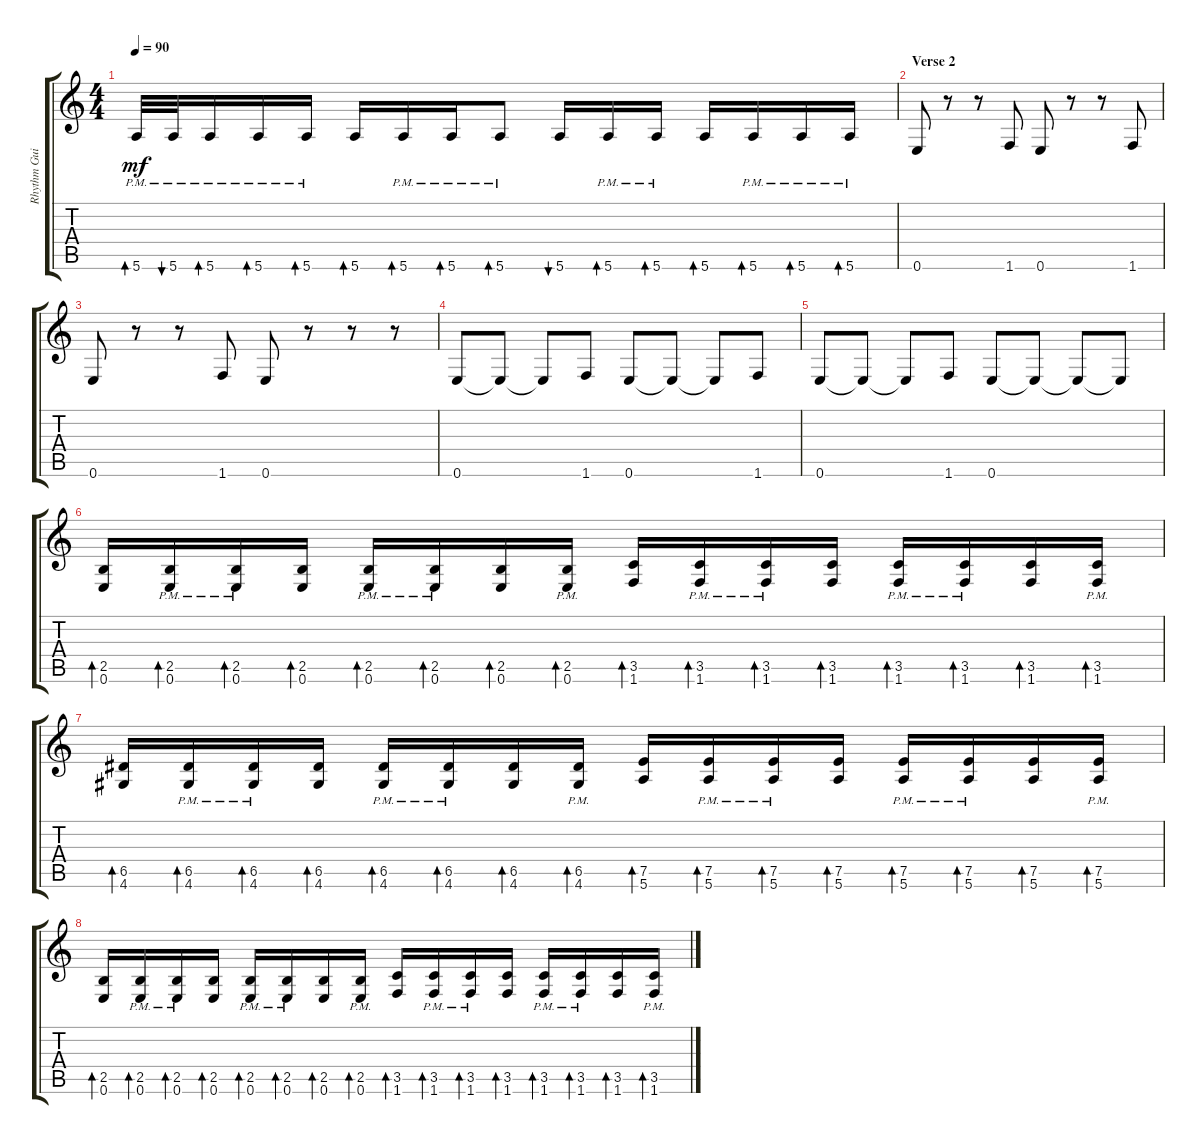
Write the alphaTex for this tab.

\track ("Rhythm Guitar" "Rhythm Gui") {instrument overdrivenguitar}
\staff {score tabs}
\tuning (E4 B3 G3 D3 A2 E2) {hide}
\ts (4 4)
\tempo 90
\clef g2
\ks c
5.6{pm}.32{bd 30 dy mf} 5.6{pm}.32{bu 30} 5.6{pm}.16{bd 30} 5.6{pm}.16{bd 30} 5.6{pm}.16{bd 30} 5.6.16{bd 30} 5.6{pm}.16{bd 30} 5.6{pm}.16{bd 30} 5.6{pm}.8{bd 30} 5.6.16{bu 30} 5.6{pm}.16{bd 30} 5.6{pm}.16{bd 30} 5.6.16{bd 30} 5.6{pm}.16{bd 30} 5.6{pm}.16{bd 30} 5.6{pm}.16{bd 30} |
\section ("" "Verse 2")
0.6.8 r.8 r.8 1.6.8 0.6.8 r.8 r.8 1.6.8 |
0.6.8 r.8 r.8 1.6.8 0.6.8 r.8 r.8 r.8 |
0.6.8 0.6{t}.8 0.6{t}.8 1.6.8 0.6.8 0.6{t}.8 0.6{t}.8 1.6.8 |
0.6.8 0.6{t}.8 0.6{t}.8 1.6.8 0.6.8 0.6{t}.8 0.6{t}.8 0.6{t}.8 |
(2.5 0.6).16{bd 30} (2.5{pm} 0.6{pm}).16{bd 30} (2.5{pm} 0.6{pm}).16{bd 30} (2.5 0.6).16{bd 30} (2.5{pm} 0.6{pm}).16{bd 30} (2.5{pm} 0.6{pm}).16{bd 30} (2.5 0.6).16{bd 30} (2.5{pm} 0.6{pm}).16{bd 30} (3.5 1.6).16{bd 30} (3.5{pm} 1.6{pm}).16{bd 30} (3.5{pm} 1.6{pm}).16{bd 30} (3.5 1.6).16{bd 30} (3.5{pm} 1.6{pm}).16{bd 30} (3.5{pm} 1.6{pm}).16{bd 30} (3.5 1.6).16{bd 30} (3.5{pm} 1.6{pm}).16{bd 30} |
(6.5 4.6).16{bd 30} (6.5{pm} 4.6{pm}).16{bd 30} (6.5{pm} 4.6{pm}).16{bd 30} (6.5 4.6).16{bd 30} (6.5{pm} 4.6{pm}).16{bd 30} (6.5{pm} 4.6{pm}).16{bd 30} (6.5 4.6).16{bd 30} (6.5{pm} 4.6{pm}).16{bd 30} (7.5 5.6).16{bd 30} (7.5{pm} 5.6{pm}).16{bd 30} (7.5{pm} 5.6{pm}).16{bd 30} (7.5 5.6).16{bd 30} (7.5{pm} 5.6{pm}).16{bd 30} (7.5{pm} 5.6{pm}).16{bd 30} (7.5 5.6).16{bd 30} (7.5{pm} 5.6{pm}).16{bd 30} |
(2.5 0.6).16{bd 30} (2.5{pm} 0.6{pm}).16{bd 30} (2.5{pm} 0.6{pm}).16{bd 30} (2.5 0.6).16{bd 30} (2.5{pm} 0.6{pm}).16{bd 30} (2.5{pm} 0.6{pm}).16{bd 30} (2.5 0.6).16{bd 30} (2.5{pm} 0.6{pm}).16{bd 30} (3.5 1.6).16{bd 30} (3.5{pm} 1.6{pm}).16{bd 30} (3.5{pm} 1.6{pm}).16{bd 30} (3.5 1.6).16{bd 30} (3.5{pm} 1.6{pm}).16{bd 30} (3.5{pm} 1.6{pm}).16{bd 30} (3.5 1.6).16{bd 30} (3.5{pm} 1.6{pm}).16{bd 30}
